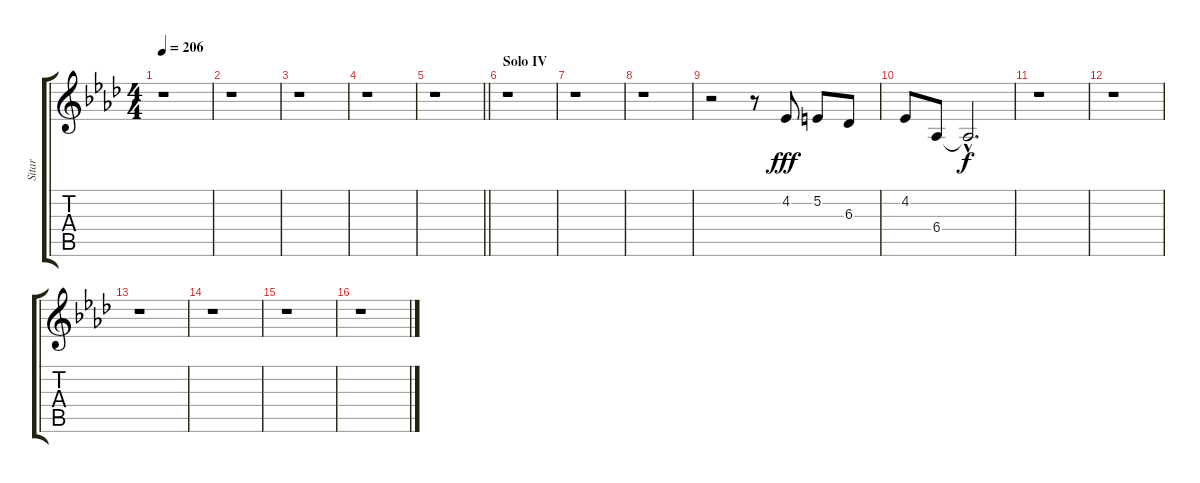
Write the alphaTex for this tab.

\track ("Sitar" "Sitar") {instrument sitar}
\staff {score tabs}
\tuning (E4 B3 G3 D3 A2 E2) {hide}
\ts (4 4)
\tempo 206
\clef g2
\ks ab
r.1{dy f} |
r.1 |
r.1 |
r.1 |
\barLineRight lightlight
r.1 |
\section ("" "Solo IV")
r.1 |
r.1 |
r.1 |
r.2 r.8 4.2.8{dy fff} 5.2.8 6.3.8 |
4.2.8 6.4.8 6.4{hac t}.2{d dy f} |
r.1 |
r.1 |
r.1 |
r.1 |
r.1 |
r.1
